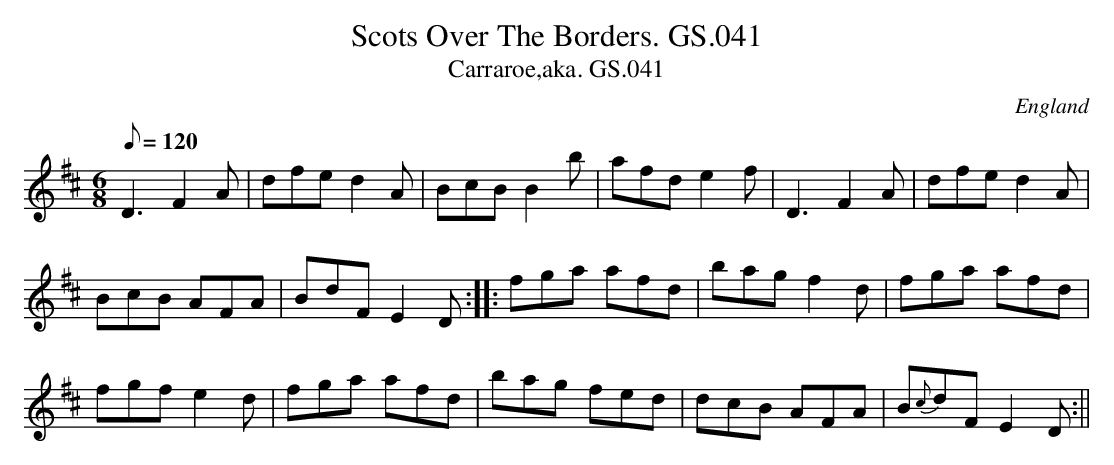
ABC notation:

X:1
T:Scots Over The Borders. GS.041
T:Carraroe,aka. GS.041
M:6/8
L:1/8
Q:120
O:England
K:D major
D3 F2A | dfe d2 A | BcB B2 b | afd e2 f | D3 F2 A | dfe d2 A |! BcB AFA
| BdF E2D :||:
fga afd | bag f2 d | fga afd |! fgf e2 d | fga afd | bag fed | dcB AFA |
 B{c}dF E2 D :||
